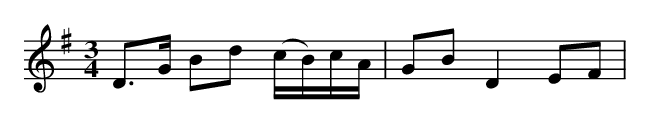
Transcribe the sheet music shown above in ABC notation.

X:1
M: 3/4
L: 1/16
K: G
D2>G2 B2d2 (cB)cA | G2B2 D4 E2F2 |
